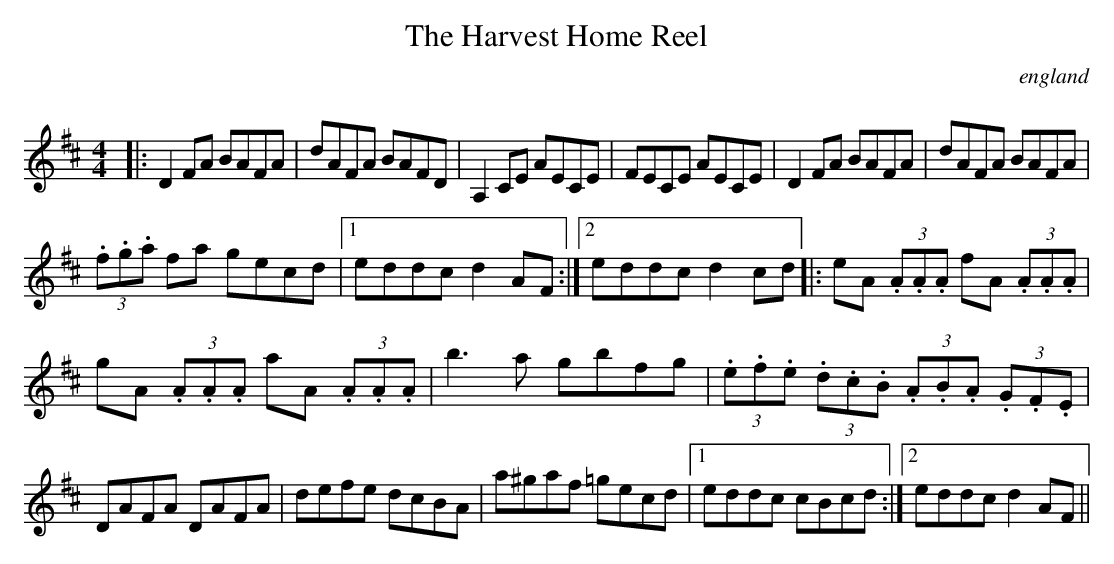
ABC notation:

X:1
T:The Harvest Home Reel
O:england
Q:400
M:4/4
K:D
|: D2FA BAFA | dAFA BAFD | A,2CE AECE | FECE AECE | D2FA BAFA | dAFA BAFA |
(3.f.g.a fa gecd |1 eddc d2AF :|2 eddc d2cd |: eA (3.A.A.A fA (3.A.A.A |
gA (3.A.A.A aA (3.A.A.A | b3a gbfg | (3.e.f.e (3.d.c.B (3.A.B.A (3.G.F.E |
DAFA DAFA | defe dcBA | a^gaf =gecd |1 eddc cBcd :|2 eddc d2AF ||
